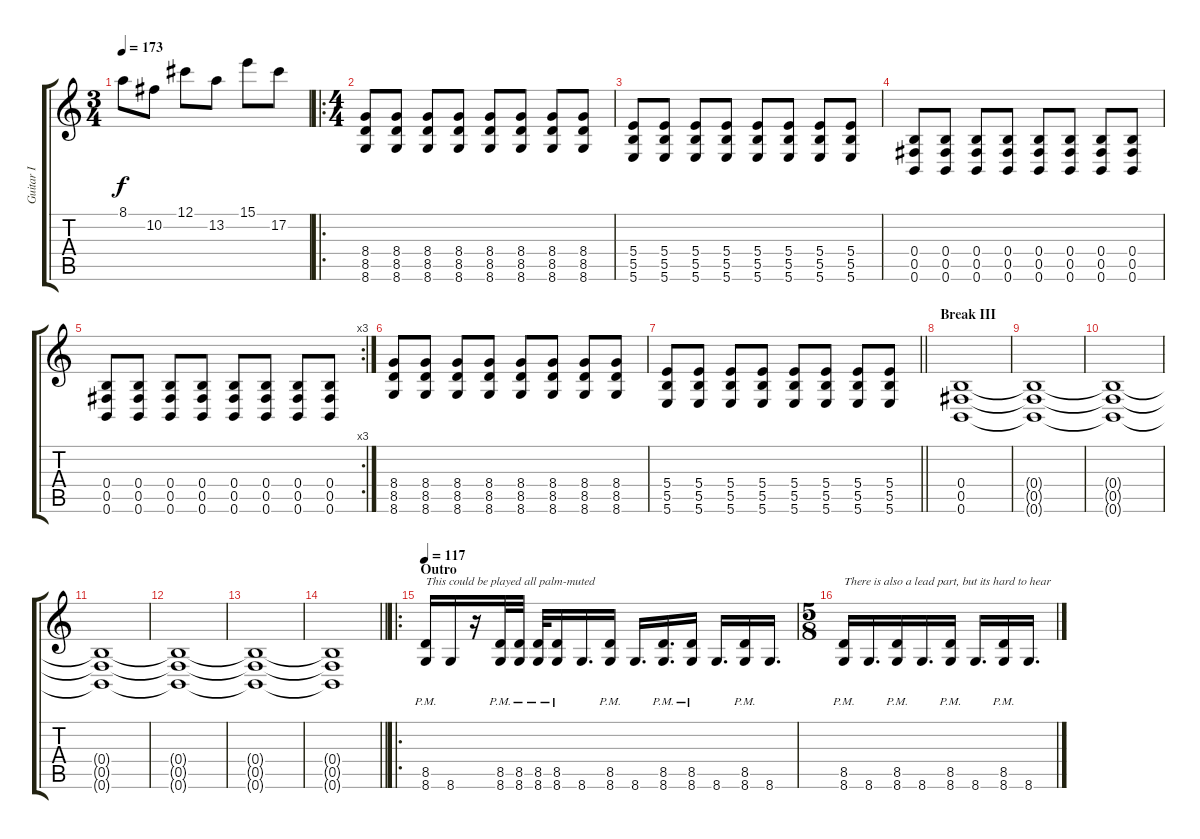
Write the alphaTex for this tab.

\track ("Guitar I" "Guitar I") {instrument distortionguitar}
\staff {score tabs}
\tuning (Db4 Ab3 E3 B2 Gb2 B1) {hide}
\ts (3 4)
\tempo 173
\clef g2
\ks c
8.1.8{dy f} 10.2.8 12.1.8 13.2.8 15.1.8 17.2.8 |
\ro
\ts (4 4)
(8.4 8.5 8.6).8 (8.4 8.5 8.6).8 (8.4 8.5 8.6).8 (8.4 8.5 8.6).8 (8.4 8.5 8.6).8 (8.4 8.5 8.6).8 (8.4 8.5 8.6).8 (8.4 8.5 8.6).8 |
(5.4 5.5 5.6).8 (5.4 5.5 5.6).8 (5.4 5.5 5.6).8 (5.4 5.5 5.6).8 (5.4 5.5 5.6).8 (5.4 5.5 5.6).8 (5.4 5.5 5.6).8 (5.4 5.5 5.6).8 |
(0.4 0.5 0.6).8 (0.4 0.5 0.6).8 (0.4 0.5 0.6).8 (0.4 0.5 0.6).8 (0.4 0.5 0.6).8 (0.4 0.5 0.6).8 (0.4 0.5 0.6).8 (0.4 0.5 0.6).8 |
\rc 3
(0.4 0.5 0.6).8 (0.4 0.5 0.6).8 (0.4 0.5 0.6).8 (0.4 0.5 0.6).8 (0.4 0.5 0.6).8 (0.4 0.5 0.6).8 (0.4 0.5 0.6).8 (0.4 0.5 0.6).8 |
(8.4 8.5 8.6).8 (8.4 8.5 8.6).8 (8.4 8.5 8.6).8 (8.4 8.5 8.6).8 (8.4 8.5 8.6).8 (8.4 8.5 8.6).8 (8.4 8.5 8.6).8 (8.4 8.5 8.6).8 |
\barLineRight lightlight
(5.4 5.5 5.6).8 (5.4 5.5 5.6).8 (5.4 5.5 5.6).8 (5.4 5.5 5.6).8 (5.4 5.5 5.6).8 (5.4 5.5 5.6).8 (5.4 5.5 5.6).8 (5.4 5.5 5.6).8 |
\section ("" "Break III")
(0.4 0.5 0.6).1 |
(0.4{t} 0.5{t} 0.6{t}).1 |
(0.4{t} 0.5{t} 0.6{t}).1 |
(0.4{t} 0.5{t} 0.6{t}).1 |
(0.4{t} 0.5{t} 0.6{t}).1 |
(0.4{t} 0.5{t} 0.6{t}).1 |
\barLineRight lightlight
(0.4{t} 0.5{t} 0.6{t}).1 |
\ro
\section ("" "Outro")
\tempo 117
(8.5{pm} 8.6{pm}).16{txt "This could be played all palm-muted"} 8.6.16 r.16 (8.5{pm} 8.6{pm}).32 (8.5{pm} 8.6{pm}).32 (8.5{pm} 8.6{pm}).32 (8.5{pm} 8.6{pm}).16 8.6.16{d} (8.5{pm} 8.6{pm}).16 8.6.16{d} (8.5{pm} 8.6{pm}).16{d} (8.5{pm} 8.6{pm}).16 8.6.16{d} (8.5{pm} 8.6{pm}).16 8.6.16{d} |
\ts (5 8)
(8.5{pm} 8.6{pm}).16{txt "There is also a lead part, but its hard to hear"} 8.6.16{d} (8.5{pm} 8.6{pm}).16 8.6.16{d} (8.5{pm} 8.6{pm}).16 8.6.16{d} (8.5{pm} 8.6{pm}).16 8.6.16{d}
